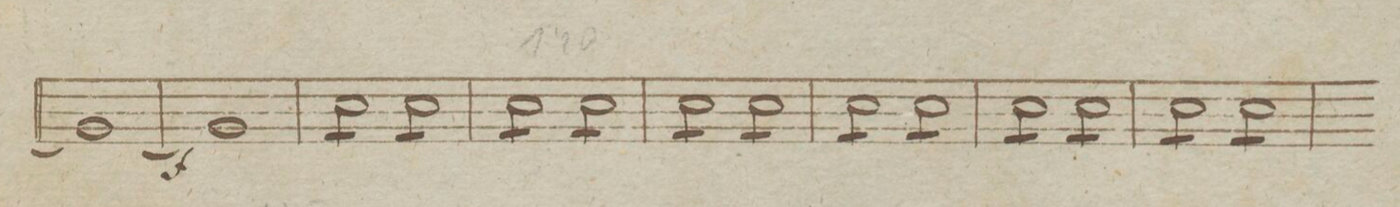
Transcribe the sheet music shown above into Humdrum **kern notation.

**kern	**dynam
*I"Fagotto Secondo.	*
*clefF4	*
*k[b-e-a-]	*
*met(c)	*
*M4/4	*
1BB-_	.
=134	=134
1BB-]	f
=135	=135
*tremolo	*
8E-\L	.
8E-\	.
8E-\	.
8E-\J	.
8E-\L	.
8E-\	.
8E-\	.
8E-\J	.
=136	=136
8E-\L	.
8E-\	.
8E-\	.
8E-\J	.
8E-\L	.
8E-\	.
8E-\	.
8E-\J	.
=137	=137
8E-\L	.
8E-\	.
8E-\	.
8E-\J	.
8E-\L	.
8E-\	.
8E-\	.
8E-\J	.
=138	=138
8E-\L	.
8E-\	.
8E-\	.
8E-\J	.
8E-\L	.
8E-\	.
8E-\	.
8E-\J	.
=139	=139
8E-\L	.
8E-\	.
8E-\	.
8E-\J	.
8E-\L	.
8E-\	.
8E-\	.
8E-\J	.
=140	=140
8E-\L	.
8E-\	.
8E-\	.
8E-\J	.
8E-\L	.
8E-\	.
8E-\	.
8E-\J	.
*Xtremolo	*
=141	=141
*-	*-
